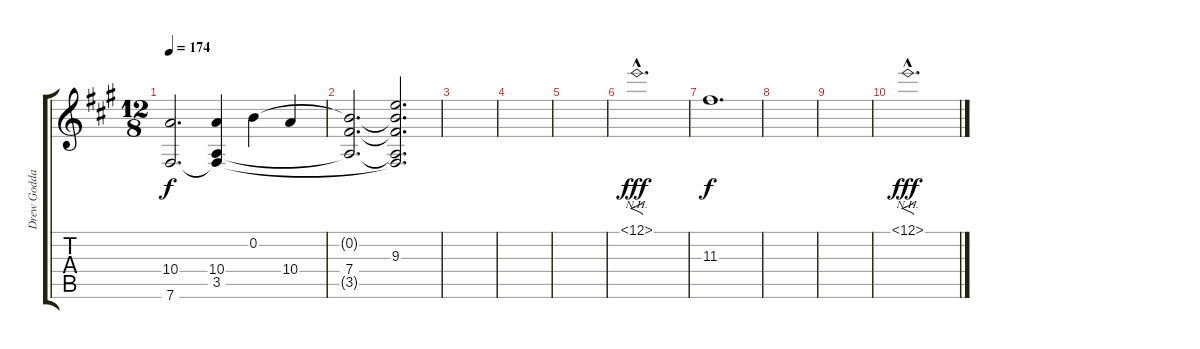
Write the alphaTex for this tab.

\track ("Drew Goddard (Karn. Tun.)" "Drew Godda") {instrument electricguitarclean}
\staff {score tabs}
\tuning (E4 B3 G3 B2 Gb2 B1) {hide}
\ts (12 8)
\tempo 174
\clef g2
\ks a
(10.4 7.6).2{d dy f} (10.4 3.5{t} 7.6{t}).4 0.2.4 10.4.4 |
(0.2{t} 7.4 3.5{t}).2{d} (0.2{t} 9.3 7.4{t} 3.5{t} 7.6{t}).2{d} |
|
|
|
12.1{nh hac}.1{f d dy fff} |
11.3.1{d dy f} |
|
|
12.1{nh hac}.1{f d dy fff}
